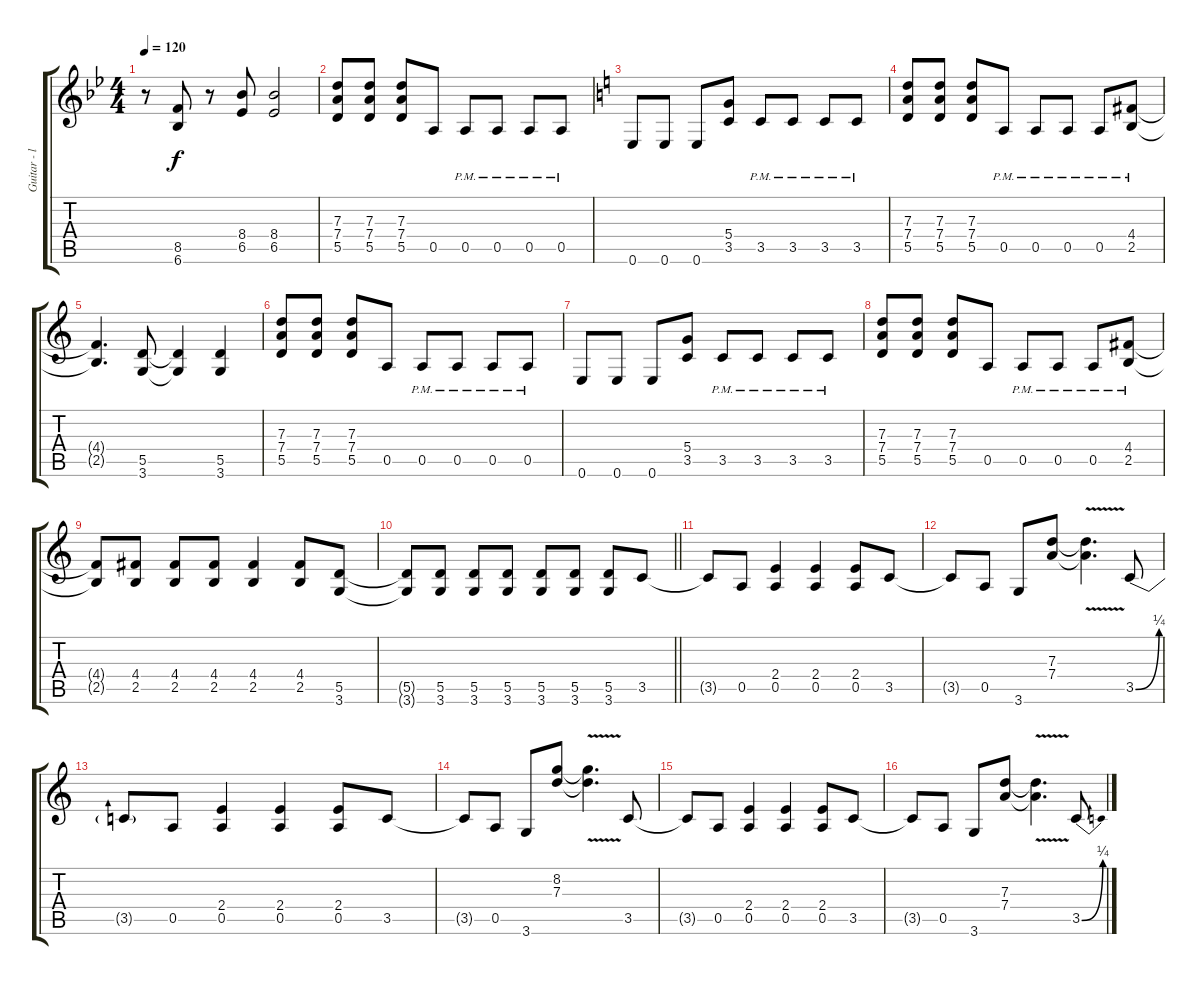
\track ("Guitar - left" "Guitar - l") {instrument distortionguitar}
\staff {score tabs}
\tuning (E4 B3 G3 D3 A2 E2) {hide}
\ts (4 4)
\tempo 120
\clef g2
\ks bb
r.8{dy f} (8.5 6.6).8 r.8 (8.4 6.5).8 (8.4 6.5).2 |
(7.3 7.4 5.5).8 (7.3 7.4 5.5).8 (7.3 7.4 5.5).8 0.5.8 0.5{pm}.8 0.5{pm}.8 0.5{pm}.8 0.5{pm}.8 |
\ks c
0.6.8 0.6.8 0.6.8 (5.4 3.5).8 3.5{pm}.8 3.5{pm}.8 3.5{pm}.8 3.5{pm}.8 |
(7.3 7.4 5.5).8 (7.3 7.4 5.5).8 (7.3 7.4 5.5).8 0.5{pm}.8 0.5{pm}.8 0.5{pm}.8 0.5{pm}.8 (4.4{pm} 2.5{pm}).8 |
(4.4{t} 2.5{t}).4{d} (5.5 3.6).8 (5.5{t} 3.6{t}).4 (5.5 3.6).4 |
(7.3 7.4 5.5).8 (7.3 7.4 5.5).8 (7.3 7.4 5.5).8 0.5.8 0.5{pm}.8 0.5{pm}.8 0.5{pm}.8 0.5{pm}.8 |
0.6.8 0.6.8 0.6.8 (5.4 3.5).8 3.5{pm}.8 3.5{pm}.8 3.5{pm}.8 3.5{pm}.8 |
(7.3 7.4 5.5).8 (7.3 7.4 5.5).8 (7.3 7.4 5.5).8 0.5.8 0.5{pm}.8 0.5{pm}.8 0.5{pm}.8 (4.4{pm} 2.5{pm}).8 |
(4.4{t} 2.5{t}).8 (4.4 2.5).8 (4.4 2.5).8 (4.4 2.5).8 (4.4 2.5).4 (4.4 2.5).8 (5.5 3.6).8 |
\barLineRight lightlight
(5.5{t} 3.6{t}).8 (5.5 3.6).8 (5.5 3.6).8 (5.5 3.6).8 (5.5 3.6).8 (5.5 3.6).8 (5.5 3.6).8 3.5.8 |
3.5{t}.8 0.5.8 (2.4 0.5).4 (2.4 0.5).4 (2.4 0.5).8 3.5.8 |
3.5{t}.8 0.5.8 3.6.8 (7.3 7.4).8 (7.3{v t} 7.4{v t}).4{d} 3.5{be (bend 0 0 60 1)}.8 |
3.5{t}.8 0.5.8 (2.4 0.5).4 (2.4 0.5).4 (2.4 0.5).8 3.5.8 |
3.5{t}.8 0.5.8 3.6.8 (8.2 7.3).8 (8.2{v t} 7.3{v t}).4{d} 3.5.8 |
3.5{t}.8 0.5.8 (2.4 0.5).4 (2.4 0.5).4 (2.4 0.5).8 3.5.8 |
3.5{t}.8 0.5.8 3.6.8 (7.3 7.4).8 (7.3{v t} 7.4{v t}).4{d} 3.5{be (bend 0 0 60 1)}.8
